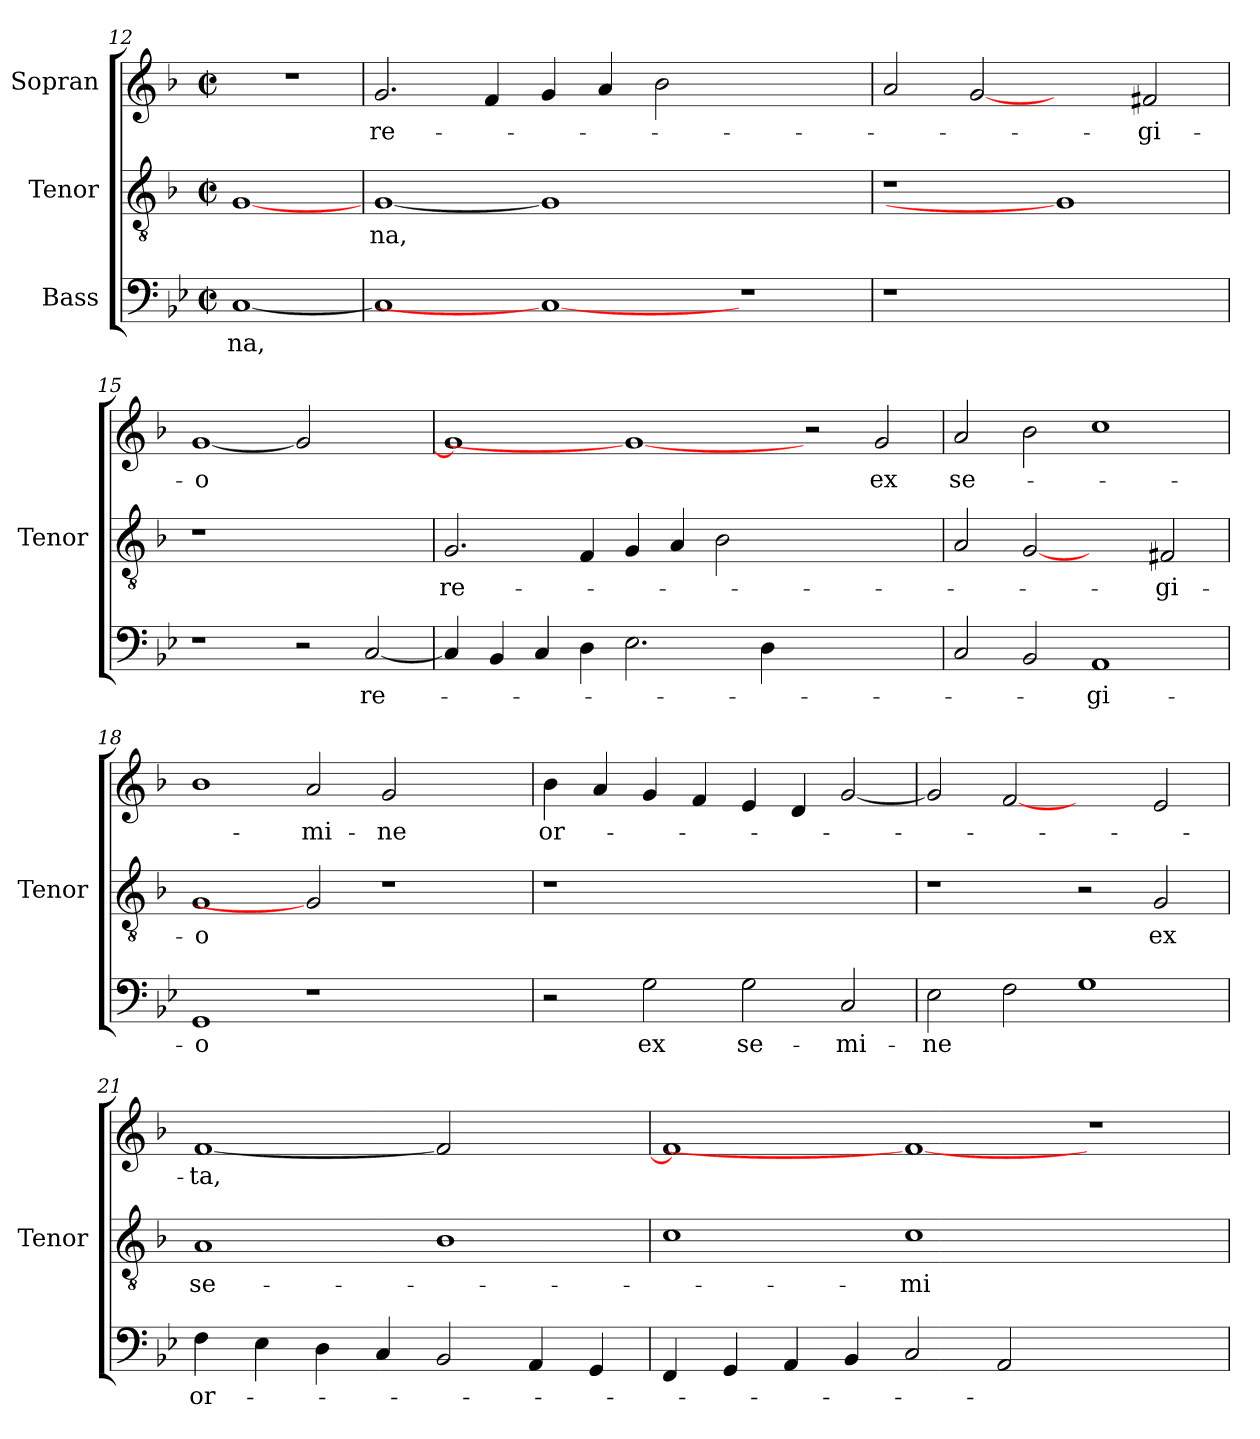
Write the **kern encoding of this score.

**kern	**text	**kern	**text	**kern	**text
*part3	*part3	*part2	*part2	*part1	*part1
*staff3	*staff3	*staff2	*staff2	*staff1	*staff1
*I"Bass	*	*I"Tenor	*	*I"Sopran	*
*	*	*I'Tenor	*	*	*
*clefF4	*	*clefGv2	*	*clefG2	*
*	*	*ITrd7c12	*	*	*
*k[b-e-]	*	*k[b-]	*	*k[b-]	*
*B-:	*	*F:	*	*F:	*
*M2/2	*	*M2/2	*	*M2/2	*
*met(c|)	*	*met(c|)	*	*met(c|)	*
=12	=12	=12	=12	=12	=12
!	!LO:LY:b:color=#000000	!	!	!LO:N:vis=1	!
[<1Ci	-na,	[1GGi	.	1r	.
=13	=13	=13	=13	=13	=13
!	!	!	!LO:LY:b:color=#000000	!	!
!	!	!	!	!	!LO:LY:b:color=#000000
1Ci]	.	[1GGi	-na,	2.gi/	re-
.	.	.	.	4fi/	.
1Ci_	.	1GGi]	.	4gi/	.
.	.	.	.	4ai/	.
.	.	.	.	2b-i\	.
1r	.	1ryy	.	1ryy	.
=14	=14	=14	=14	=14	=14
!LO:N:vis=1	!	!LO:N:vis=1	!	!	!
1r	.	1r	.	2ai/	.
.	.	.	.	[2gi	.
1ryy	.	1GGi]	.	2ryy	.
!	!	!	!	!	!LO:LY:b:color=#000000
.	.	.	.	2f#Xi/	-gi-
!!LO:LB:g=z
=15	=15	=15	=15	=15	=15
!	!	!LO:N:vis=1	!	!	!
!	!	!	!	!	!LO:LY:b:color=#000000
1r	.	1r	.	[<1gi	-o
2r	.	1ryy	.	2gi]	.
!	!LO:LY:b:color=#000000	!	!	!	!
[<2Ci/	re-	.	.	2ryy	.
=16	=16	=16	=16	=16	=16
!	!	!	!LO:LY:b:color=#000000	!	!
4Ci/]	.	2.GGi/	re-	1gi]	.
4BB-i/	.	.	.	.	.
4Ci/	.	.	.	.	.
4Di\	.	4FFi/	.	.	.
2.E-i\	.	4GGi/	.	1gi_	.
.	.	4AAi/	.	.	.
.	.	2BB-i\	.	.	.
4Di\	.	.	.	.	.
1ryy	.	1ryy	.	2r	.
!	!	!	!	!	!LO:LY:b:color=#000000
.	.	.	.	2gi/	ex
=17	=17	=17	=17	=17	=17
!	!	!	!	!	!LO:LY:b:color=#000000
2Ci/	.	2AAi/	.	2ai/	se-
2BB-i/	.	[2GGi	.	2b-i\	.
!	!LO:LY:b:color=#000000	!	!	!	!
1AAi	-gi-	2ryy	.	1cci	.
!	!	!	!LO:LY:b:color=#000000	!	!
.	.	2FF#Xi/	-gi-	.	.
=18	=18	=18	=18	=18	=18
!	!LO:LY:b:color=#000000	!	!	!	!
!	!	!	!LO:LY:b:color=#000000	!	!
1GGi	-o	1GGi	-o	1b-i	.
!	!	!	!	!	!LO:LY:b:color=#000000
1r	.	2GGi]	.	2ai/	-mi-
!	!	!	!	!	!LO:LY:b:color=#000000
.	.	1r	.	2gi/	-ne
2ryy	.	.	.	2ryy	.
=19	=19	=19	=19	=19	=19
!	!	!LO:N:vis=1	!	!	!
!	!	!	!	!	!LO:LY:b:color=#000000
2r	.	1r	.	4b-i\	or-
.	.	.	.	4ai/	.
!	!LO:LY:b:color=#000000	!	!	!	!
2Gi\	ex	.	.	4gi/	.
.	.	.	.	4fi/	.
!	!LO:LY:b:color=#000000	!	!	!	!
2Gi\	se-	1ryy	.	4ei/	.
.	.	.	.	4di/	.
!	!LO:LY:b:color=#000000	!	!	!	!
2Ci/	-mi-	.	.	[<2gi/	.
=20	=20	=20	=20	=20	=20
!	!LO:LY:b:color=#000000	!	!	!	!
2E-i\	-ne	1r	.	2gi/]	.
2Fi\	.	.	.	[2fi	.
1Gi	.	2r	.	2ryy	.
!	!	!	!LO:LY:b:color=#000000	!	!
.	.	2GGi/	ex	2ei/	.
=21	=21	=21	=21	=21	=21
!	!LO:LY:b:color=#000000	!	!	!	!
!	!	!	!LO:LY:b:color=#000000	!	!
!	!	!	!	!	!LO:LY:b:color=#000000
4Fi\	or-	1AAi	se-	[<1fi	-ta,
4E-i\	.	.	.	.	.
4Di\	.	.	.	.	.
4Ci/	.	.	.	.	.
2BB-i/	.	1BB-i	.	2fi]	.
4AAi/	.	.	.	2ryy	.
4GGi/	.	.	.	.	.
!!LO:PB:g=z
=22	=22	=22	=22	=22	=22
4FFi/	.	1Ci	.	1fi]	.
4GGi/	.	.	.	.	.
4AAi/	.	.	.	.	.
4BB-i/	.	.	.	.	.
!	!	!	!LO:LY:b:color=#000000	!	!
2Ci/	.	1Ci	-mi-	1fi_	.
2AAi/	.	.	.	.	.
1ryy	.	1ryy	.	1r	.
=	=	=	=	=	=
*-	*-	*-	*-	*-	*-
